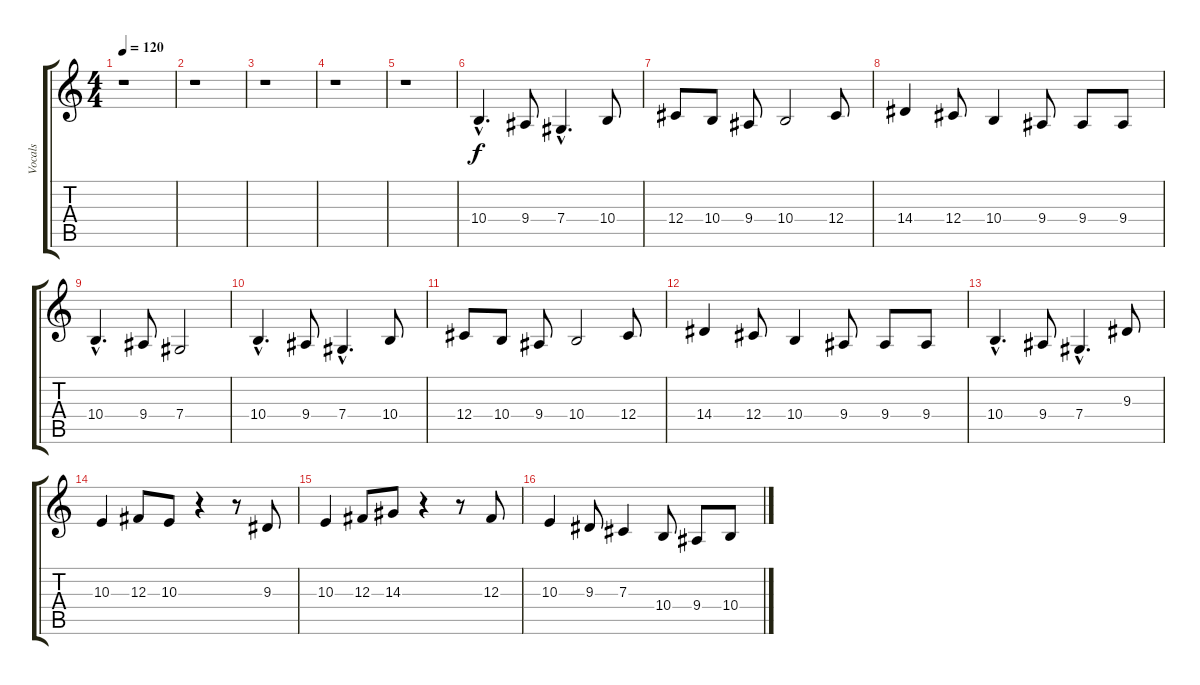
\track ("Vocals" "Vocals") {instrument lead6voice}
\staff {score tabs}
\tuning (Eb4 Bb3 Gb3 Db3 Ab2 Eb2) {hide}
\ts (4 4)
\tempo 120
\clef g2
\ks c
r.1{dy f} |
r.1 |
r.1 |
r.1 |
r.1 |
10.4{hac}.4{d} 9.4.8 7.4{hac}.4{d} 10.4.8 |
12.4.8 10.4.8 9.4.8 10.4.2 12.4.8 |
14.4.4 12.4.8 10.4.4 9.4.8 9.4.8 9.4.8 |
10.4{hac}.4{d} 9.4.8 7.4.2 |
10.4{hac}.4{d} 9.4.8 7.4{hac}.4{d} 10.4.8 |
12.4.8 10.4.8 9.4.8 10.4.2 12.4.8 |
14.4.4 12.4.8 10.4.4 9.4.8 9.4.8 9.4.8 |
10.4{hac}.4{d} 9.4.8 7.4{hac}.4{d} 9.3.8 |
10.3.4 12.3.8 10.3.8 r.4 r.8 9.3.8 |
10.3.4 12.3.8 14.3.8 r.4 r.8 12.3.8 |
10.3.4 9.3.8 7.3.4 10.4.8 9.4.8 10.4.8
